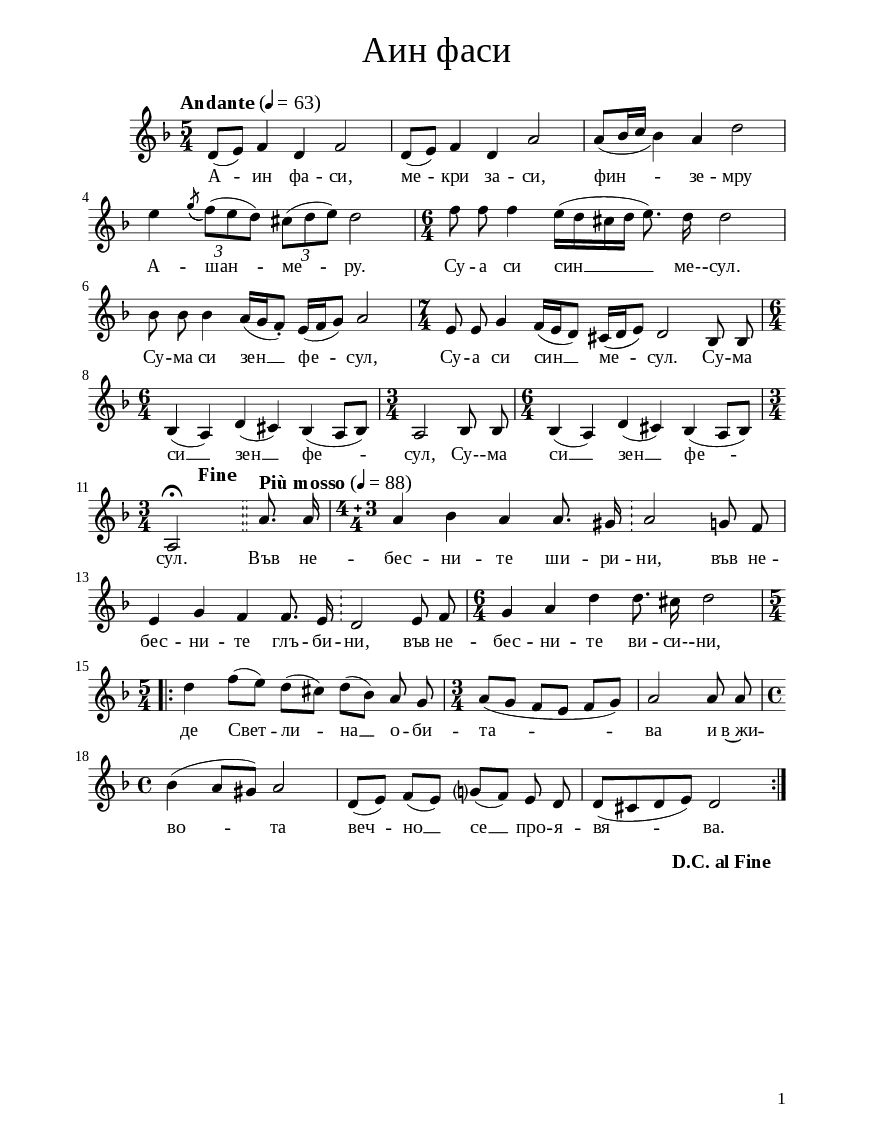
\version "2.24.4"

% include paper part and global functions
\include "include/globals.ily"

\bookpart {
  \label #'ref135
  \tocItem \markup "Аин фаси"
  \paper {
    print-all-headers = ##t
    print-page-number = ##t
    print-first-page-number = ##t

    % put page numbers on the bottom
    oddHeaderMarkup = \markup ""
    evenHeaderMarkup = \markup ""
    oddFooterMarkup = \markup
    \fill-line {
      ""
      \if \should-print-page-number \fromproperty #'page:page-number-string
    }
    evenFooterMarkup = \markup
    \fill-line {
      \if \should-print-page-number \fromproperty #'page:page-number-string
      ""
    }

    left-margin = 1.5\cm
    right-margin = 1.5\cm
    top-margin = 1.6\cm
    bottom-margin = 1.2\cm
    ragged-bottom = ##t % do not spread the staves to fill the whole vertical space

    % change distance between staves
    system-system-spacing =
    #'((basic-distance . 11.5)
       (minimum-distance . 6)
       (padding . 1)
       (stretchability . 12))
  }
  \score {
    \include "include/score-layout.ily"

    \new Voice \relative c' {
      \clef treble
      \key d \minor
      \override Staff.BarLine.gap = 0.5

      \time 5/4
      \tempoFunc "Andante" 4 "63"
      \autoBeamOff
      d8 ( [ e8 ) ]
      f4  d4  f2 | % 2
      d8 ( [  e8 ) ]  f4  d4  a'2
      | % 3
      \stemUp \slurDown a8 ( [ bes16 c16 ] \stemNeutral \slurNeutral bes4
      )  a4 d2 \break | % 4
      e4
      \times 2/3  {
        \once \omit TupletBracket
        \acciaccatura {  g8*3/2 ( } f8 ) ( [
        e8 d8 ) ]
      }

      \times 2/3  {
        cis8 ( [ d8 e8 ) ]
      }
      d2 | % 5
      \time 6/4  | % 5
      f8  f8  f4 e16 ( [
      d16 cis16 d16 ] e8.
      )  d16 d2 \break | % 6
      bes8  bes8  bes4  a16 ( [
      g16  f8 ) -. ]  e16 ( [  f16
      g8 ) ]  a2 | % 7
      \time 7/4  | % 7
      e8  e8   g4  f16 ( [  e16
      d8 ) ]  cis16 ( [  d16  e8 ) ]
      d2  bes8  bes8  \break | % 8
      \time 6/4  | % 8
      bes4 (  a4 )  d4 (  cis4 )
      bes4 (  a8 [  bes8 ) ] | % 9
      \time 3/4  | % 9
      a2  bes8   bes8  |
      \time 6/4  |
      bes4 (  a4 )  d4 (  cis4 )
      bes4 (  a8 [  bes8 ) ] \break | % 11
      \time 3/4  | % 11
      \tempo "            Fine" a2 ^\fermata \bar "!!"
      \tempoFunc "Più mosso" 4 "88" a'8. a16 | % 12
      \compoundMeter #'((4 3 4 ))  | % 12
      a4 bes4  a4  a8.   gis16 \bar "!"
      a2  g8  f8 | \break % 13
      e4  g4  f4  f8. e16 % 14
      \bar "!" d2  e8 f8 | % 15
      \time 6/4 % 15
      g4  a4 d4 d8.
      cis16
      d2 | \bar ".|:-|"
      \time 5/4  | % 16
      d4 f8 ( [ e8 ) ]
      d8 ( [ cis8 ) ] d8 [(bes8)] a8 g8 | % 17
      \time 3/4  | % 17
      a8 ( [  g8 ]  f8 [  e8 ]
      f8 [  g8 ) ] | % 18
      a2  a8 a8 \break | % 19

      \time 4/4  | % 19
      bes4 (  a8 [  gis8 ) ]  a2 |
      d,8 ( [  e8 ) ]  f8 ( [  e8 ) ]
      g?8 [( f8 )]  e8  d8 | % 21
      d8 ( [  cis8  d8  e8 ) ]
      d2
      \bar ":|."

    }


    \addlyrics {
      A -- ин фа -- си, ме -- кри за --
      си, фин --   зе -- мру А -- шан
      --    ме --  ру. Су
      -- а си син __      "ме-" --
      сул. Су -- ма си зен __    фе
      --  сул, Су -- а си син __
      ме --  сул. Су -- ма си __
      зен __  фе --  сул, "Су-" --
      ма си __  зен __  фе  --
      сул. Във не -- бес -- ни -- те ши --
      ри -- ни, във не -- бес -- ни -- те
      глъ -- би -- ни, във не -- бес -- ни
      -- те ви -- "си-" -- ни, де Свет --
      ли -- на __  о -- би -- та --
      ва и в~жи -- во
      --  та веч -- но __   се __
      про -- я -- вя --   ва.
    }

    \header {
      title = \titleFunc #'ref_desc_4 "Аин фаси" "Ain fasi"
    }

    \midi{}

  } % score

  \markup \dc-two "D.C. al Fine"""


} % bookpart
